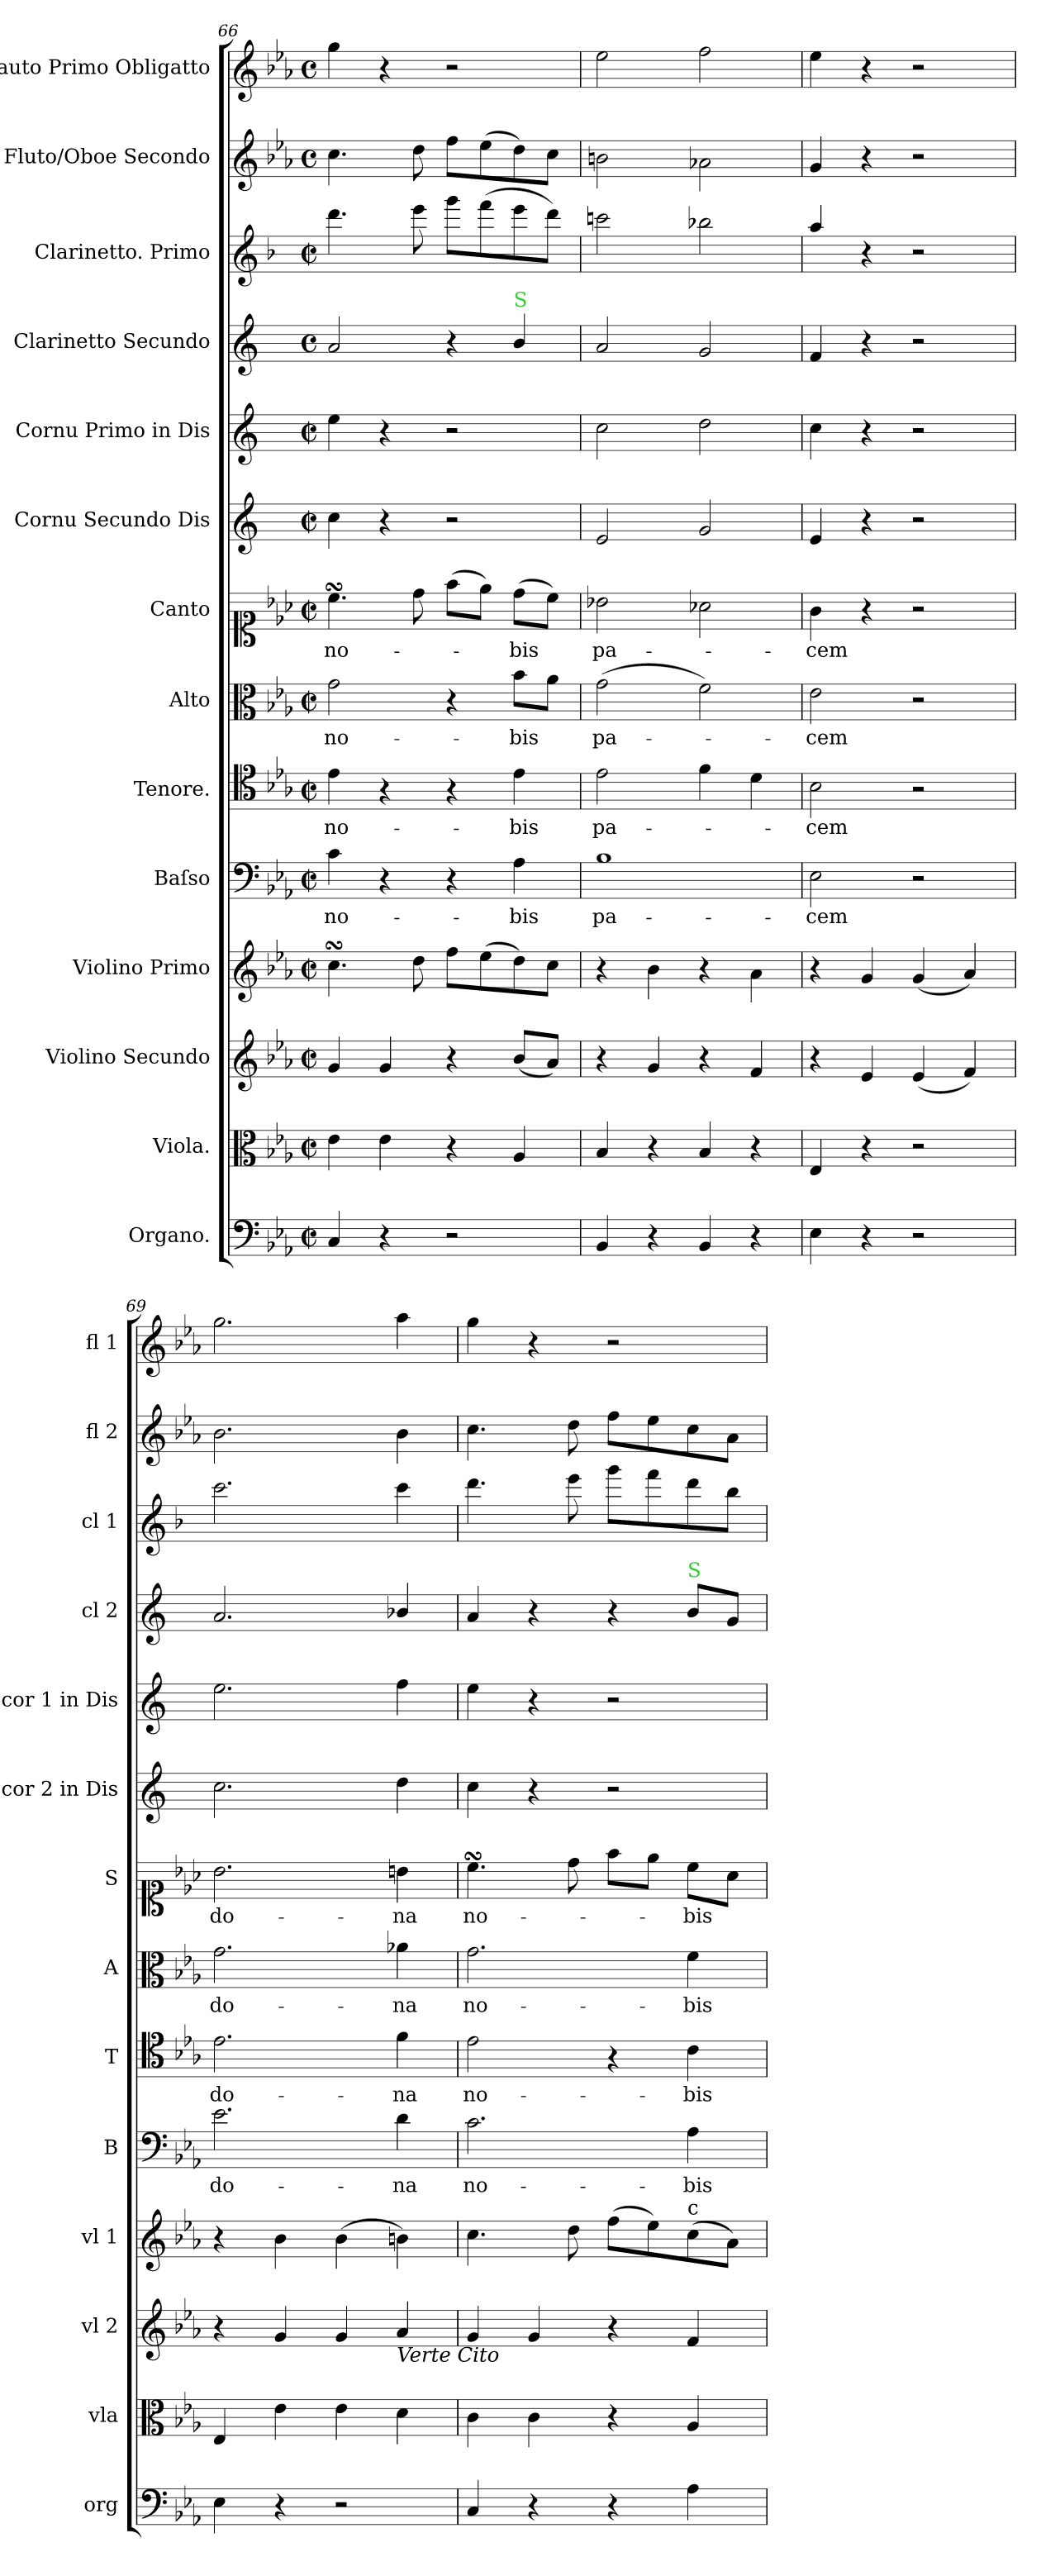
**kern	**kern	**kern	**kern	**kern	**text	**kern	**text	**kern	**text	**kern	**text	**kern	**kern	**kern	**kern	**kern	**kern
*part14	*part13	*part12	*part11	*part10	*part10	*part9	*part9	*part8	*part8	*part7	*part7	*part6	*part5	*part4	*part3	*part2	*part1
*staff14	*staff13	*staff12	*staff11	*staff10	*staff10	*staff9	*staff9	*staff8	*staff8	*staff7	*staff7	*staff6	*staff5	*staff4	*staff3	*staff2	*staff1
*I"Organo.	*I"Viola.	*I"Violino Secundo	*I"Violino Primo	*I"Baſso	*	*I"Tenore.	*	*I"Alto	*	*I"Canto	*	*I"Cornu Secundo Dis	*I"Cornu Primo in Dis	*I"Clarinetto Secundo	*I"Clarinetto. Primo	*I"Fluto/Oboe Secondo	*I"Flauto Primo Obligatto
*I'org	*I'vla	*I'vl 2	*I'vl 1	*I'B	*	*I'T	*	*I'A	*	*I'S	*	*I'cor 2 in Dis	*I'cor 1 in Dis	*I'cl 2	*I'cl 1	*I'fl 2	*I'fl 1
*clefF4	*clefC3	*clefG2	*clefG2	*clefF4	*	*clefC4	*	*clefC3	*	*clefC1	*	*clefG2	*clefG2	*clefG2	*clefG2	*clefG2	*clefG2
*	*	*	*	*	*	*	*	*	*	*	*	*ITrd-2c-3	*ITrd-2c-3	*ITrd1c2	*ITrd1c2	*	*
*k[b-e-a-]	*k[b-e-a-]	*k[b-e-a-]	*k[b-e-a-]	*k[b-e-a-]	*	*k[b-e-a-]	*	*k[b-e-a-]	*	*k[b-e-a-]	*	*k[b-e-a-]	*k[b-e-a-]	*k[b-e-]	*k[b-e-a-]	*k[b-e-a-]	*k[b-e-a-]
*E-:	*E-:	*E-:	*E-:	*E-:	*	*E-:	*	*E-:	*	*E-:	*	*	*	*	*E-:	*E-:	*E-:
*M2/2	*M2/2	*M2/2	*M2/2	*M2/2	*	*M2/2	*	*M2/2	*	*M2/2	*	*M2/2	*M2/2	*M2/2	*M2/2	*M2/2	*M2/2
*met(c|)	*met(c|)	*met(c|)	*met(c|)	*met(c|)	*	*met(c|)	*	*met(c|)	*	*met(c|)	*	*met(c|)	*met(c|)	*met(c)	*met(c|)	*met(c)	*met(c)
=66	=66	=66	=66	=66	=66	=66	=66	=66	=66	=66	=66	=66	=66	=66	=66	=66	=66
4C/	4e-\	4g/	4.ccsSSS\	4c\	no-	4e-\	no-	2g\	no-	4.ccsSSS\	no-	4ee-\	4gg\	2g/	4.ccc\	4.cc\	4gg\
4r	4e-\	4g/	.	4r	.	4r	.	.	.	.	.	4r	4r	.	.	.	4r
.	.	.	8dd\	.	.	.	.	.	.	8dd\	.	.	.	.	8ddd\	8dd\	.
2r	4r	4r	8ff\L	4r	.	4r	.	4r	.	(8ff\L	.	2r	2r	4r	8fff\L	8ff\L	2r
.	.	.	(8ee-\	.	.	.	.	.	.	8ee-\J)	.	.	.	.	(8eee-\	(8ee-\	.
!	!	!	!	!	!	!	!	!	!	!	!	!	!	!LO:TX:a:color=limegreen:t=S	!	!	!
.	4A-/	(8b-/L	8dd\)	4A-\	-bis	4e-\	-bis	8b-\L	-bis	(8dd\L	-bis	.	.	4a/	8ddd\	8dd\)	.
.	.	8a-/J)	8cc\J	.	.	.	.	8a-\J	.	8cc\J)	.	.	.	.	8ccc\J)	8cc\J	.
=67	=67	=67	=67	=67	=67	=67	=67	=67	=67	=67	=67	=67	=67	=67	=67	=67	=67
4BB-/	4B-/	4r	4r	1B-	pa-	2e-\	pa-	(2g\	pa-	2b-X\	pa-	2g/	2ee-\	2g/	2bb-X\	2bn\	2ee-\
4r	4r	4g/	4b-\	.	.	.	.	.	.	.	.	.	.	.	.	.	.
4BB-/	4B-/	4r	4r	.	.	4f\	.	2f\)	.	2a-X\	.	2b-/	2ff\	2f/	2aa-X\	2a-X\	2ff\
4r	4r	4f/	4a-\	.	.	4d\	.	.	.	.	.	.	.	.	.	.	.
=68	=68	=68	=68	=68	=68	=68	=68	=68	=68	=68	=68	=68	=68	=68	=68	=68	=68
4E-\	4E-/	4r	4r	2E-\	-cem	2B-\	-cem	2e-\	-cem	4g\	-cem	4g/	4ee-\	4e-/	4gg/	4g/	4ee-\
4r	4r	4e-/	4g/	.	.	.	.	.	.	4r	.	4r	4r	4r	4r	4r	4r
2r	2r	(4e-/	(4g/	2r	.	2r	.	2r	.	2r	.	2r	2r	2r	2r	2r	2r
.	.	4f/)	4a-/)	.	.	.	.	.	.	.	.	.	.	.	.	.	.
=69	=69	=69	=69	=69	=69	=69	=69	=69	=69	=69	=69	=69	=69	=69	=69	=69	=69
4E-\	4E-/	4r	4r	2.e-\	do-	2.e-\	do-	2.g\	do-	2.b-\	do-	2.ee-\	2.gg\	2.g/	2.bb-\	2.b-\	2.gg\
4r	4e-\	4g/	4b-\	.	.	.	.	.	.	.	.	.	.	.	.	.	.
2r	4e-\	4g/	(4b-\	.	.	.	.	.	.	.	.	.	.	.	.	.	.
!	!	!LO:TX:b:i:t=Verte Cito	!	!	!	!	!	!	!	!	!	!	!	!	!	!	!
.	4d\	4a-/	4bn\)	4d\	-na	4f\	-na	4a-X\	-na	4bn\	-na	4ff\	4aa-\	4a-X/	4bb-\	4b-\	4aa-\
=70	=70	=70	=70	=70	=70	=70	=70	=70	=70	=70	=70	=70	=70	=70	=70	=70	=70
4C/	4c\	4g/	4.cc\	2.c\	no-	2e-\	no-	2.g\	no-	4.ccsSSS\	no-	4ee-\	4gg\	4g/	4.ccc\	4.cc\	4gg\
4r	4c\	4g/	.	.	.	.	.	.	.	.	.	4r	4r	4r	.	.	4r
.	.	.	8dd\	.	.	.	.	.	.	8dd\	.	.	.	.	8ddd\	8dd\	.
4r	4r	4r	(8ff\L	.	.	4r	.	.	.	8ff\L	.	2r	2r	4r	8fff\L	8ff\L	2r
.	.	.	8ee-\)	.	.	.	.	.	.	8ee-\J	.	.	.	.	8eee-\	8ee-\	.
!	!	!	!	!	!	!	!	!	!	!	!	!	!	!LO:TX:a:color=limegreen:t=S	!	!	!
!	!	!	!LO:TX:a:t=c	!	!	!	!	!	!	!	!	!	!	!	!	!	!
4A-\	4A-/	4f/	(8cc\	4A-\	-bis	4c\	-bis	4f\	-bis	8cc\L	-bis	.	.	8a/L	8ccc\	8cc\	.
.	.	.	8a-\J)	.	.	.	.	.	.	8a-\J	.	.	.	8f/J	8aa-\J	8a-\J	.
=	=	=	=	=	=	=	=	=	=	=	=	=	=	=	=	=	=
*-	*-	*-	*-	*-	*-	*-	*-	*-	*-	*-	*-	*-	*-	*-	*-	*-	*-
